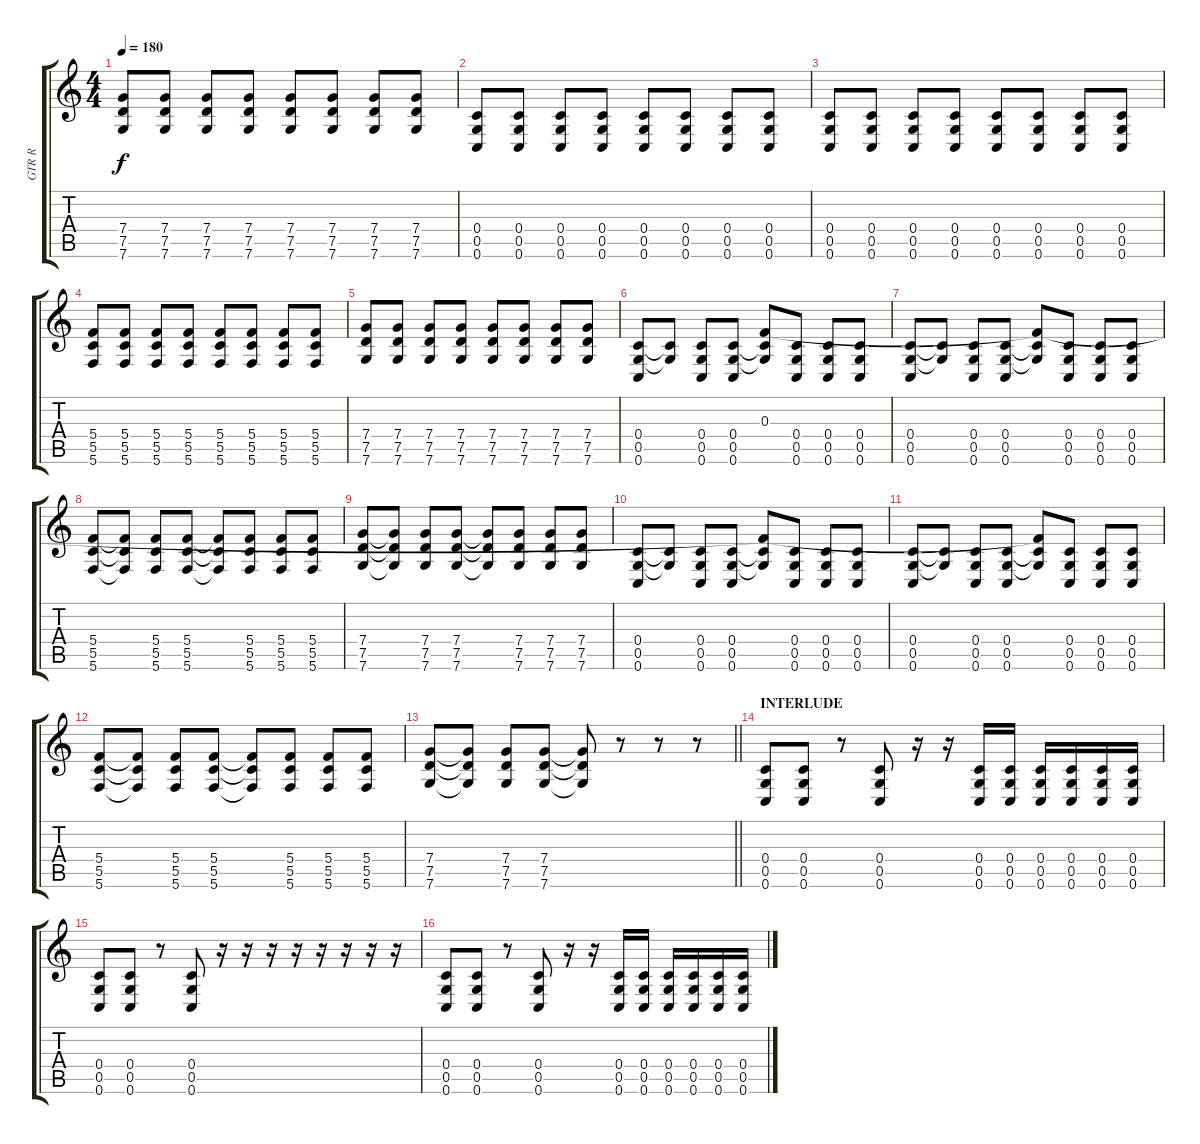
\track ("GTR R" "GTR R") {instrument distortionguitar}
\staff {score tabs}
\tuning (D4 A3 F3 C3 G2 C2) {hide}
\ts (4 4)
\tempo 180
\clef g2
\ks c
(7.4 7.5 7.6).8{dy f} (7.4 7.5 7.6).8 (7.4 7.5 7.6).8 (7.4 7.5 7.6).8 (7.4 7.5 7.6).8 (7.4 7.5 7.6).8 (7.4 7.5 7.6).8 (7.4 7.5 7.6).8 |
(0.4 0.5 0.6).8 (0.4 0.5 0.6).8 (0.4 0.5 0.6).8 (0.4 0.5 0.6).8 (0.4 0.5 0.6).8 (0.4 0.5 0.6).8 (0.4 0.5 0.6).8 (0.4 0.5 0.6).8 |
(0.4 0.5 0.6).8 (0.4 0.5 0.6).8 (0.4 0.5 0.6).8 (0.4 0.5 0.6).8 (0.4 0.5 0.6).8 (0.4 0.5 0.6).8 (0.4 0.5 0.6).8 (0.4 0.5 0.6).8 |
(5.4 5.5 5.6).8 (5.4 5.5 5.6).8 (5.4 5.5 5.6).8 (5.4 5.5 5.6).8 (5.4 5.5 5.6).8 (5.4 5.5 5.6).8 (5.4 5.5 5.6).8 (5.4 5.5 5.6).8 |
(7.4 7.5 7.6).8 (7.4 7.5 7.6).8 (7.4 7.5 7.6).8 (7.4 7.5 7.6).8 (7.4 7.5 7.6).8 (7.4 7.5 7.6).8 (7.4 7.5 7.6).8 (7.4 7.5 7.6).8 |
(0.4 0.5 0.6).8 (0.4{t} 0.5{t}).8 (0.4 0.5 0.6).8 (0.4 0.5 0.6).8 (0.3 0.4{t} 0.5{t}).8 (0.4 0.5 0.6).8 (0.4 0.5 0.6).8 (0.4 0.5 0.6).8 |
(0.4 0.5 0.6).8 (0.4{t} 0.5{t}).8 (0.4 0.5 0.6).8 (0.4 0.5 0.6).8 (0.3{t} 0.4{t} 0.5{t}).8 (0.4 0.5 0.6).8 (0.4 0.5 0.6).8 (0.4 0.5 0.6).8 |
(5.4 5.5 5.6).8 (5.4{t} 5.5{t} 5.6{t}).8 (5.4 5.5 5.6).8 (5.4 5.5 5.6).8 (5.4{t} 5.5{t} 5.6{t}).8 (5.4 5.5 5.6).8 (5.4 5.5 5.6).8 (5.4 5.5 5.6).8 |
(7.4 7.5 7.6).8 (7.4{t} 7.5{t} 7.6{t}).8 (7.4 7.5 7.6).8 (7.4 7.5 7.6).8 (7.4{t} 7.5{t} 7.6{t}).8 (7.4 7.5 7.6).8 (7.4 7.5 7.6).8 (7.4 7.5 7.6).8 |
(0.4 0.5 0.6).8 (0.4{t} 0.5{t}).8 (0.4 0.5 0.6).8 (0.4 0.5 0.6).8 (0.3{t} 0.4{t} 0.5{t}).8 (0.4 0.5 0.6).8 (0.4 0.5 0.6).8 (0.4 0.5 0.6).8 |
(0.4 0.5 0.6).8 (0.4{t} 0.5{t}).8 (0.4 0.5 0.6).8 (0.4 0.5 0.6).8 (0.3{t} 0.4{t} 0.5{t}).8 (0.4 0.5 0.6).8 (0.4 0.5 0.6).8 (0.4 0.5 0.6).8 |
(5.4 5.5 5.6).8 (5.4{t} 5.5{t} 5.6{t}).8 (5.4 5.5 5.6).8 (5.4 5.5 5.6).8 (5.4{t} 5.5{t} 5.6{t}).8 (5.4 5.5 5.6).8 (5.4 5.5 5.6).8 (5.4 5.5 5.6).8 |
\barLineRight lightlight
(7.4 7.5 7.6).8 (7.4{t} 7.5{t} 7.6{t}).8 (7.4 7.5 7.6).8 (7.4 7.5 7.6).8 (7.4{t} 7.5{t} 7.6{t}).8 r.8 r.8 r.8 |
\section ("" "INTERLUDE")
(0.4 0.5 0.6).8 (0.4 0.5 0.6).8 r.8 (0.4 0.5 0.6).8 r.16 r.16 (0.4 0.5 0.6).16 (0.4 0.5 0.6).16 (0.4 0.5 0.6).16 (0.4 0.5 0.6).16 (0.4 0.5 0.6).16 (0.4 0.5 0.6).16 |
(0.4 0.5 0.6).8 (0.4 0.5 0.6).8 r.8 (0.4 0.5 0.6).8 r.16 r.16 r.16 r.16 r.16 r.16 r.16 r.16 |
(0.4 0.5 0.6).8 (0.4 0.5 0.6).8 r.8 (0.4 0.5 0.6).8 r.16 r.16 (0.4 0.5 0.6).16 (0.4 0.5 0.6).16 (0.4 0.5 0.6).16 (0.4 0.5 0.6).16 (0.4 0.5 0.6).16 (0.4 0.5 0.6).16
